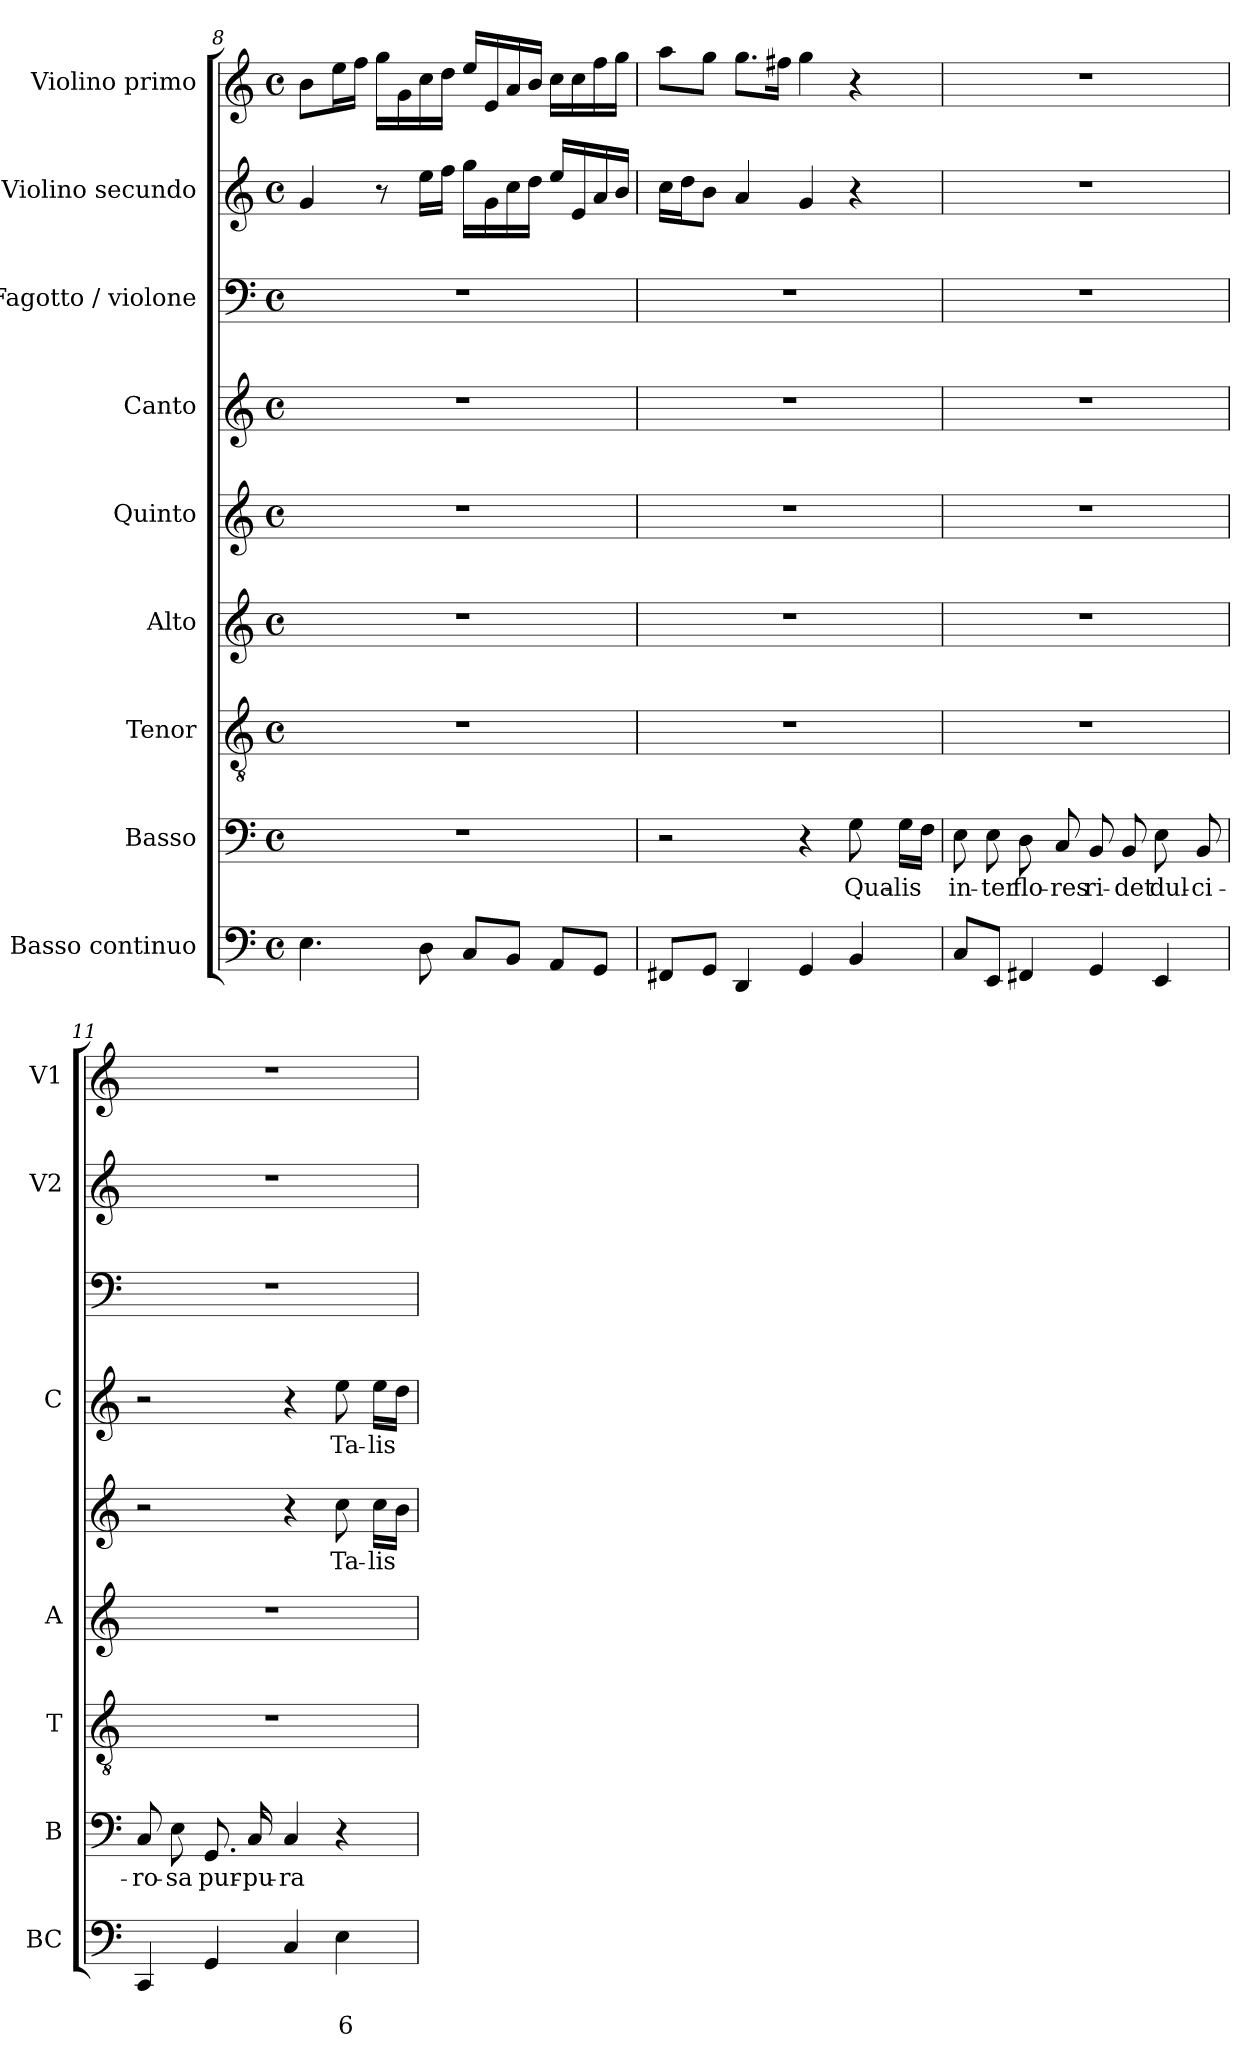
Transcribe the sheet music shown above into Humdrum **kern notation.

**kern	**text	**text	**kern	**text	**kern	**kern	**kern	**text	**kern	**text	**kern	**kern	**kern
*part9	*part9	*part9	*part8	*part8	*part7	*part6	*part5	*part5	*part4	*part4	*part3	*part2	*part1
*staff9	*staff9	*staff9	*staff8	*staff8	*staff7	*staff6	*staff5	*staff5	*staff4	*staff4	*staff3	*staff2	*staff1
*I"Basso continuo	*	*	*I"Basso	*	*I"Tenor	*I"Alto	*I"Quinto	*	*I"Canto	*	*I"Fagotto / violone	*I"Violino secundo	*I"Violino primo
*I'BC	*	*	*I'B	*	*I'T	*I'A	*	*	*I'C	*	*	*I'V2	*I'V1
*clefF4	*	*	*clefF4	*	*clefGv2	*clefG2	*clefG2	*	*clefG2	*	*clefF4	*clefG2	*clefG2
*k[]	*	*	*k[]	*	*k[]	*k[]	*k[]	*	*k[]	*	*k[]	*k[]	*k[]
*C:	*	*	*C:	*	*C:	*C:	*C:	*	*C:	*	*C:	*C:	*C:
*M4/4	*	*	*M4/4	*	*M4/4	*M4/4	*M4/4	*	*M4/4	*	*M4/4	*M4/4	*M4/4
*met(c)	*	*	*met(c)	*	*met(c)	*met(c)	*met(c)	*	*met(c)	*	*met(c)	*met(c)	*met(c)
=8	=8	=8	=8	=8	=8	=8	=8	=8	=8	=8	=8	=8	=8
4.E\	.	.	1r	.	1r	1r	1r	.	1r	.	1r	4g/	8b\L
.	.	.	.	.	.	.	.	.	.	.	.	.	16ee\L
.	.	.	.	.	.	.	.	.	.	.	.	.	16ff\JJ
.	.	.	.	.	.	.	.	.	.	.	.	8r	16gg\LL
.	.	.	.	.	.	.	.	.	.	.	.	.	16g\
8D\	.	.	.	.	.	.	.	.	.	.	.	16ee\LL	16cc\
.	.	.	.	.	.	.	.	.	.	.	.	16ff\JJ	16dd\JJ
8C/L	.	.	.	.	.	.	.	.	.	.	.	16gg\LL	16ee/LL
.	.	.	.	.	.	.	.	.	.	.	.	16g\	16e/
8BB/J	.	.	.	.	.	.	.	.	.	.	.	16cc\	16a/
.	.	.	.	.	.	.	.	.	.	.	.	16dd\JJ	16b/JJ
8AA/L	.	.	.	.	.	.	.	.	.	.	.	16ee/LL	16cc\LL
.	.	.	.	.	.	.	.	.	.	.	.	16e/	16cc\
8GG/J	.	.	.	.	.	.	.	.	.	.	.	16a/	16ff\
.	.	.	.	.	.	.	.	.	.	.	.	16b/JJ	16gg\JJ
=9	=9	=9	=9	=9	=9	=9	=9	=9	=9	=9	=9	=9	=9
8FF#X/L	.	.	2r	.	1r	1r	1r	.	1r	.	1r	16cc\LL	8aa\L
.	.	.	.	.	.	.	.	.	.	.	.	16dd\J	.
8GG/J	.	.	.	.	.	.	.	.	.	.	.	8b\J	8gg\J
4DD/	.	.	.	.	.	.	.	.	.	.	.	4a/	8.gg\L
.	.	.	.	.	.	.	.	.	.	.	.	.	16ff#X\Jk
4GG/	.	.	4r	.	.	.	.	.	.	.	.	4g/	4gg\
!	!	!	!	!LO:LY:b	!	!	!	!	!	!	!	!	!
4BB/	.	.	8G\	Qua-	.	.	.	.	.	.	.	4r	4r
!	!	!	!	!LO:LY:b	!	!	!	!	!	!	!	!	!
.	.	.	16G\LL	-lis	.	.	.	.	.	.	.	.	.
.	.	.	16F\JJ	.	.	.	.	.	.	.	.	.	.
!!LO:LB:g=z
=10	=10	=10	=10	=10	=10	=10	=10	=10	=10	=10	=10	=10	=10
!	!	!	!	!LO:LY:b	!	!	!	!	!	!	!	!	!
8C/L	.	.	8E\	in-	1r	1r	1r	.	1r	.	1r	1r	1r
!	!	!	!	!LO:LY:b	!	!	!	!	!	!	!	!	!
8EE/J	.	.	8E\	-ter	.	.	.	.	.	.	.	.	.
!	!	!	!	!LO:LY:b	!	!	!	!	!	!	!	!	!
4FF#X/	.	.	8D\	flo-	.	.	.	.	.	.	.	.	.
!	!	!	!	!LO:LY:b	!	!	!	!	!	!	!	!	!
.	.	.	8C/	-res	.	.	.	.	.	.	.	.	.
!	!	!	!	!LO:LY:b	!	!	!	!	!	!	!	!	!
4GG/	.	.	8BB/	ri-	.	.	.	.	.	.	.	.	.
!	!	!	!	!LO:LY:b	!	!	!	!	!	!	!	!	!
.	.	.	8BB/	-det	.	.	.	.	.	.	.	.	.
!	!	!	!	!LO:LY:b	!	!	!	!	!	!	!	!	!
4EE/	.	.	8E\	dul-	.	.	.	.	.	.	.	.	.
!	!	!	!	!LO:LY:b	!	!	!	!	!	!	!	!	!
.	.	.	8BB/	-ci-	.	.	.	.	.	.	.	.	.
=11	=11	=11	=11	=11	=11	=11	=11	=11	=11	=11	=11	=11	=11
!	!	!	!	!LO:LY:b	!	!	!	!	!	!	!	!	!
4CC/	.	.	8C/	-ro-	1r	1r	2r	.	2r	.	1r	1r	1r
!	!	!	!	!LO:LY:b	!	!	!	!	!	!	!	!	!
.	.	.	8E\	-sa	.	.	.	.	.	.	.	.	.
!	!	!	!	!LO:LY:b	!	!	!	!	!	!	!	!	!
4GG/	.	.	8.GG/	pur-	.	.	.	.	.	.	.	.	.
!	!	!	!	!LO:LY:b	!	!	!	!	!	!	!	!	!
.	.	.	16C/	-pu-	.	.	.	.	.	.	.	.	.
!	!	!	!	!LO:LY:b	!	!	!	!	!	!	!	!	!
4C/	.	.	4C/	-ra	.	.	4r	.	4r	.	.	.	.
!	!	!LO:LY:b	!	!	!	!	!	!LO:LY:b	!	!LO:LY:b	!	!	!
4E\	.	6	4r	.	.	.	8cc\	Ta-	8ee\	Ta-	.	.	.
!	!	!	!	!	!	!	!	!LO:LY:b	!	!LO:LY:b	!	!	!
.	.	.	.	.	.	.	16cc\LL	-lis	16ee\LL	-lis	.	.	.
.	.	.	.	.	.	.	16b\JJ	.	16dd\JJ	.	.	.	.
=	=	=	=	=	=	=	=	=	=	=	=	=	=
*-	*-	*-	*-	*-	*-	*-	*-	*-	*-	*-	*-	*-	*-
